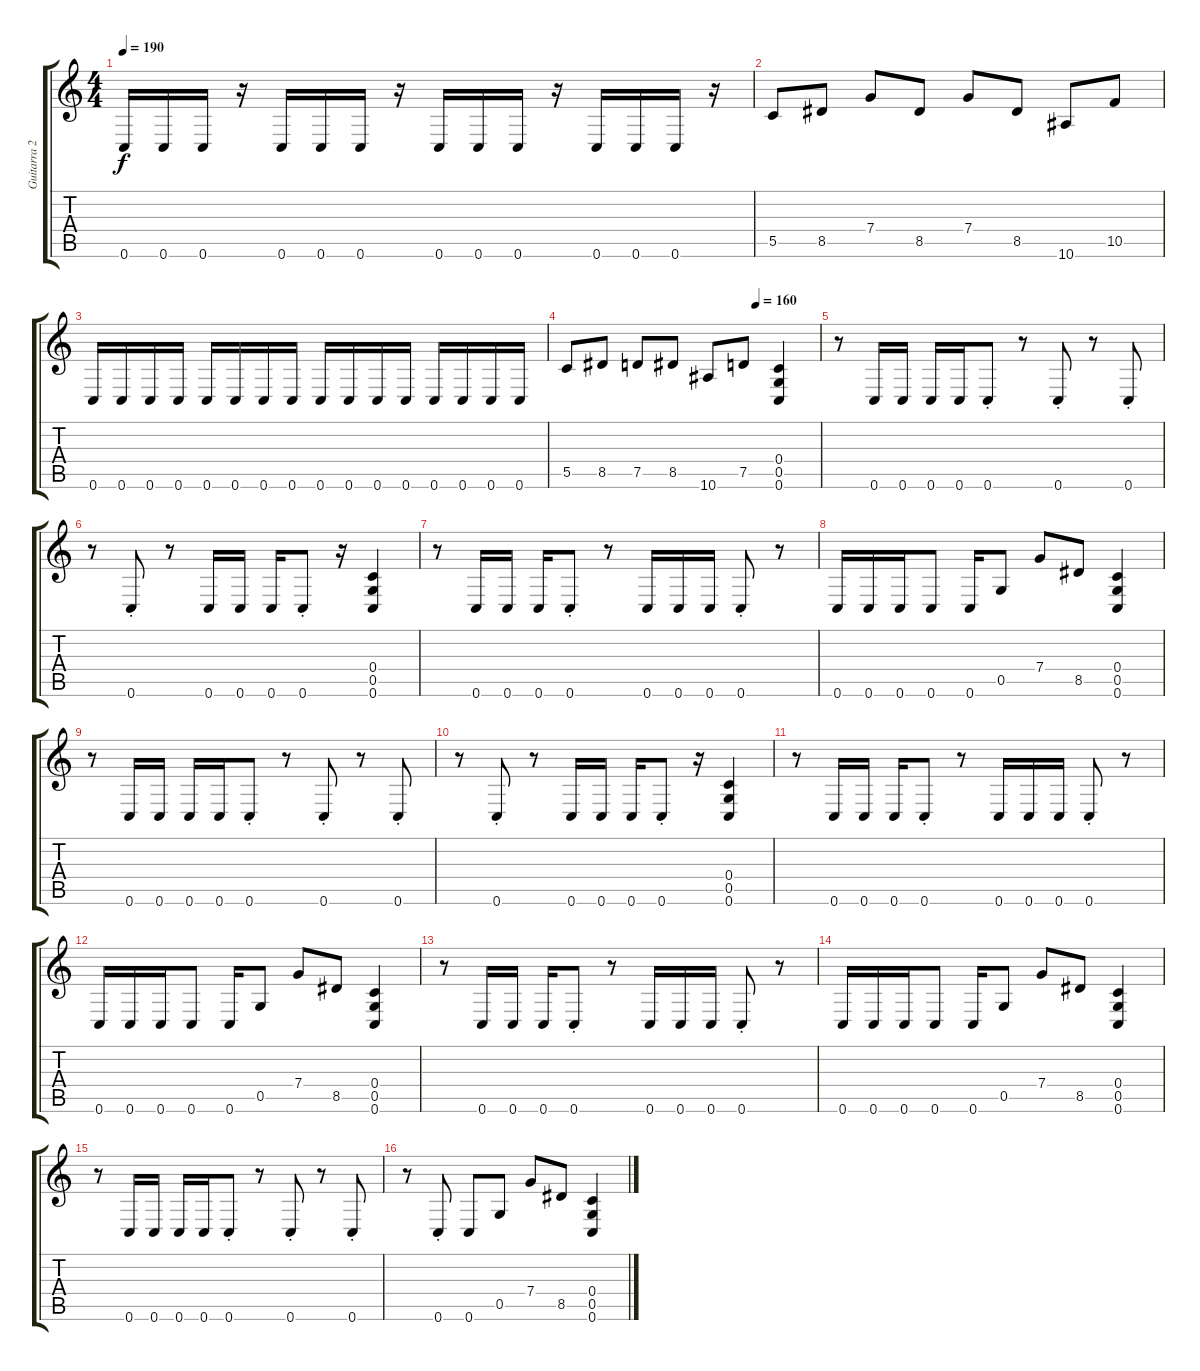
\track ("Guitarra 2" "Guitarra 2") {instrument distortionguitar}
\staff {score tabs}
\tuning (D4 A3 F3 C3 G2 C2) {hide}
\ts (4 4)
\tempo 190
\clef g2
\ks c
0.6.16{dy f} 0.6.16 0.6.16 r.16 0.6.16 0.6.16 0.6.16 r.16 0.6.16 0.6.16 0.6.16 r.16 0.6.16 0.6.16 0.6.16 r.16 |
5.5.8 8.5.8 7.4.8 8.5.8 7.4.8 8.5.8 10.6.8 10.5.8 |
0.6.16 0.6.16 0.6.16 0.6.16 0.6.16 0.6.16 0.6.16 0.6.16 0.6.16 0.6.16 0.6.16 0.6.16 0.6.16 0.6.16 0.6.16 0.6.16 |
\tempo (160 0.75)
5.5.8 8.5.8 7.5.8 8.5.8 10.6.8 7.5.8 (0.4 0.5 0.6).4 |
r.8 0.6.16 0.6.16 0.6.16 0.6.16 0.6{st}.8 r.8 0.6{st}.8 r.8 0.6{st}.8 |
r.8 0.6{st}.8 r.8 0.6.16 0.6.16 0.6.16 0.6{st}.8 r.16 (0.4 0.5 0.6).4 |
r.8 0.6.16 0.6.16 0.6.16 0.6{st}.8 r.8 0.6.16 0.6.16 0.6.16 0.6{st}.8 r.8 |
0.6.16 0.6.16 0.6.16 0.6.8 0.6.16 0.5.8 7.4.8 8.5.8 (0.4 0.5 0.6).4 |
r.8 0.6.16 0.6.16 0.6.16 0.6.16 0.6{st}.8 r.8 0.6{st}.8 r.8 0.6{st}.8 |
r.8 0.6{st}.8 r.8 0.6.16 0.6.16 0.6.16 0.6{st}.8 r.16 (0.4 0.5 0.6).4 |
r.8 0.6.16 0.6.16 0.6.16 0.6{st}.8 r.8 0.6.16 0.6.16 0.6.16 0.6{st}.8 r.8 |
0.6.16 0.6.16 0.6.16 0.6.8 0.6.16 0.5.8 7.4.8 8.5.8 (0.4 0.5 0.6).4 |
r.8 0.6.16 0.6.16 0.6.16 0.6{st}.8 r.8 0.6.16 0.6.16 0.6.16 0.6{st}.8 r.8 |
0.6.16 0.6.16 0.6.16 0.6.8 0.6.16 0.5.8 7.4.8 8.5.8 (0.4 0.5 0.6).4 |
r.8 0.6.16 0.6.16 0.6.16 0.6.16 0.6{st}.8 r.8 0.6{st}.8 r.8 0.6{st}.8 |
r.8 0.6{st}.8 0.6.8 0.5.8 7.4.8 8.5.8 (0.4 0.5 0.6).4
